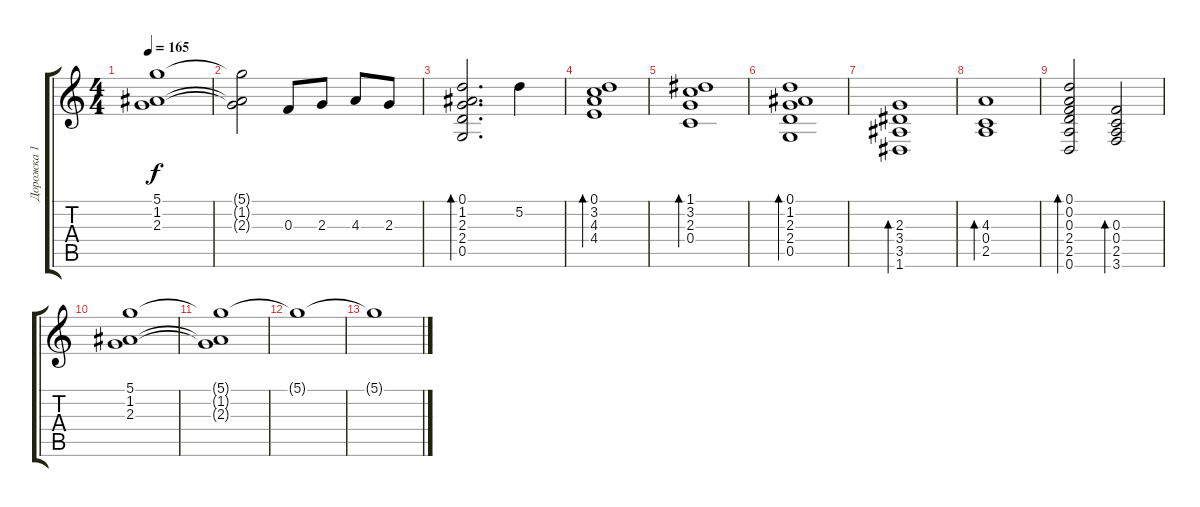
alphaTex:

\track ("Дорожка 1" "Дорожка 1") {instrument distortionguitar}
\staff {score tabs}
\tuning (D4 A3 F3 C3 G2 D2) {hide}
\ts (4 4)
\tempo 165
\clef g2
\ks c
(5.1 1.2 2.3).1{dy f} |
(5.1{t} 1.2{t} 2.3{t}).2 0.3.8 2.3.8 4.3.8 2.3.8 |
(0.1 1.2 2.3 2.4 0.5).2{d bd 60 volume 16 instrument acousticguitarnylon} 5.2.4 |
(0.1 3.2 4.3 4.4).1{bd 60} |
(1.1 3.2 2.3 0.4).1{bd 60} |
(0.1 1.2 2.3 2.4 0.5).1{bd 60} |
(2.3 3.4 3.5 1.6).1{bd 60} |
(4.3 0.4 2.5).1{bd 60} |
(0.1 0.2 0.3 2.4 2.5 0.6).2{bd 60} (0.3 0.4 2.5 3.6).2{bd 60} |
(5.1 1.2 2.3).1 |
(5.1{t} 1.2{t} 2.3{t}).1 |
5.1{t}.1 |
5.1{t}.1
